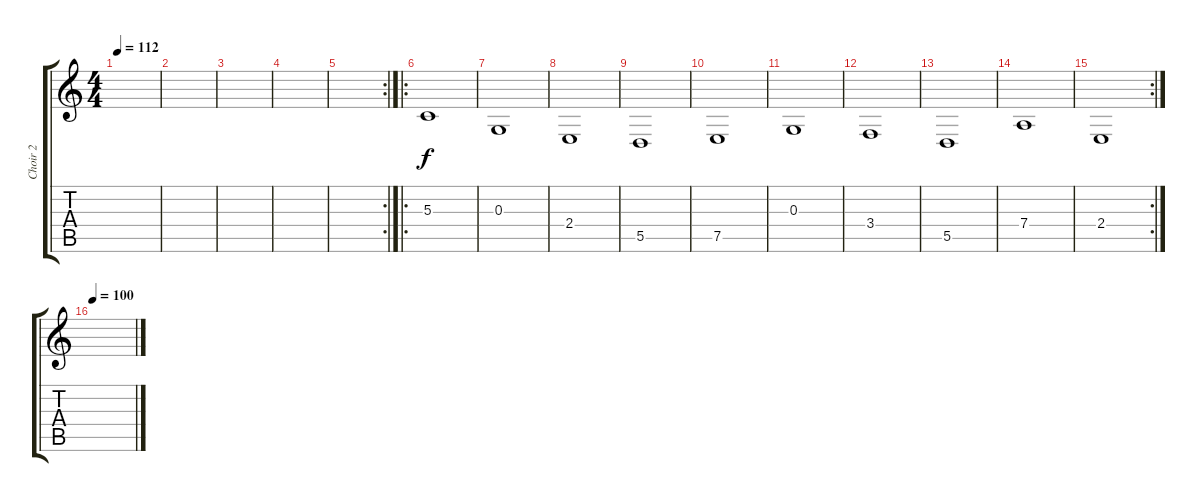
\track ("Choir 2" "Choir 2") {instrument lead6voice}
\staff {score tabs}
\tuning (E4 B3 G3 D3 A2 E2) {hide}
\ts (4 4)
\tempo 112
\clef g2
\ks c
|
|
|
|
\rc 2
|
\ro
5.3.1 |
0.3.1 |
2.4.1 |
5.5.1 |
7.5.1 |
0.3.1 |
3.4.1 |
5.5.1 |
7.4.1 |
\rc 2
2.4.1 |
\tempo 100
